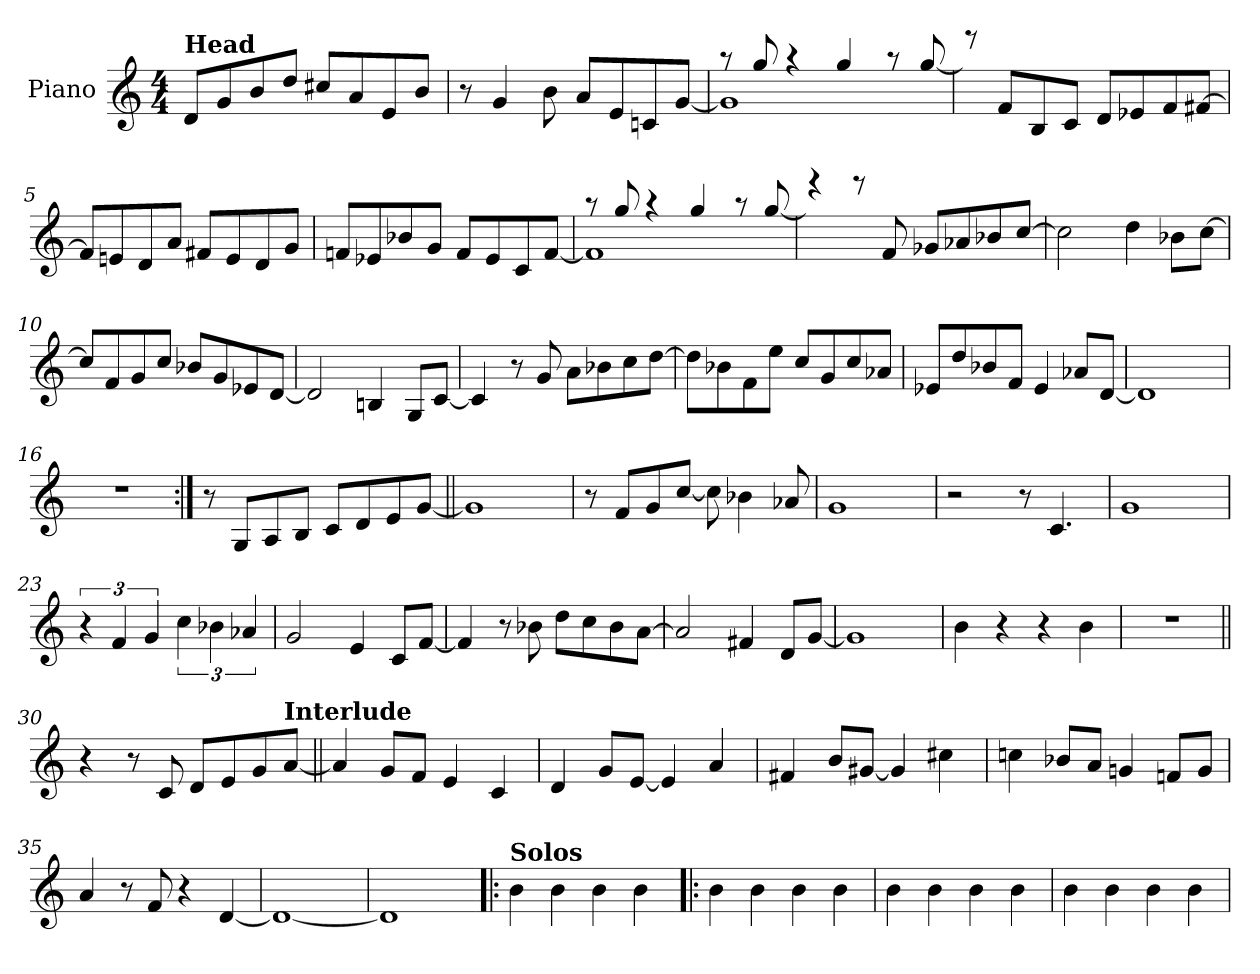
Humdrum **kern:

**kern
*part1
*staff1
*I"Piano
*I'Pno
*clefG2
*k[]
*M4/4
=1
!LO:TX:a:B:t=Head
8d/L
8g/
8b/
8dd/J
8cc#X/L
8a/
8e/
8b/J
=2
8r
4g/
8b\
8a/L
8e/
8cn/
[8g/J
=3
*^
1g]	8raa
.	8gg/
.	4raa
.	4gg/
.	8raa
.	[8gg/
=4	=4
8r	1ggyy]
8f/L	.
8B/	.
8c/J	.
8d/L	.
8e-X/	.
8f/	.
[8f#X/J	.
*v	*v
!!LO:LB:g=z
=5
8f#/L]
8en/
8d/
8a/J
8f#X/L
8e/
8d/
8g/J
=6
8fn/L
8e-X/
8b-X/
8g/J
8f/L
8e-/
8c/
[8f/J
=7
*^
1f]	8raa
.	8gg/
.	4raa
.	4gg/
.	8raa
.	[8gg/
=8	=8
4r	1ggyy]
8r	.
8f/	.
8g-X/L	.
8a-X/	.
8b-X/	.
[8cc/J	.
*v	*v
!!LO:LB:g=z
=9
2cc\]
4dd\
8b-X\L
[8cc\J
=10
8cc/L]
8f/
8g/
8cc/J
8b-X/L
8g/
8e-X/
[8d/J
=11
2d/]
4Bn/
8G/L
[8c/J
=12
4c/]
8r
8g/
8a\L
8b-X\
8cc\
[8dd\J
!!LO:LB:g=z
=13
8dd\L]
8b-X\
8f\
8ee\J
8cc/L
8g/
8cc/
8a-X/J
=14
8e-X/L
8dd/
8b-X/
8f/J
4e-/
8a-X/L
[8d/J
=15
1d]
=16
1r
=17:|!
8r
8G/L
8A/
8B/J
8c/L
8d/
8e/
[8g/J
!!LO:LB:g=z
=18||
1g]
=19
8r
8f/L
8g/
[8cc/J
8cc\]
4b-X\
8a-X/
=20
1g
=21
2r
8r
4.c/
=22
1g
=23
6r
6f/
6g/
6cc\
6b-X\
6a-X/
!!LO:LB:g=z
=24
2g/
4e/
8c/L
[8f/J
=25
4f/]
8r
8b-X\
8dd\L
8cc\
8b-\
[8a\J
=26
2a/]
4f#X/
8d/L
[8g/J
=27
1g]
=28
4b\
4r
4r
4b\
=29
1r
!!LO:LB:g=z
=30||
4r
8r
8c/
8d/L
8e/
8g/
!LO:TX:a:B:t=Interlude
[8a/J
=31||
4a/]
8g/L
8f/J
4e/
4c/
=32
4d/
8g/L
[8e/J
4e/]
4a/
=33
4f#X/
8b/L
[8g#X/J
4g#/]
4cc#X\
!!LO:PB:g=z
=34
4ccn\
8b-X/L
8a/J
4gn/
8fn/L
8g/J
=35
4a/
8r
8f/
4r
[4d/
=36
1d_
=37
1d]
!!LO:LB:g=z
=38|!:
!LO:TX:a:B:t=Solos
4b
4b
4b
4b
=39
4b
4b
4b
4b
=40
4b
4b
4b
4b
=41
4b
4b
4b
4b
=
*-
